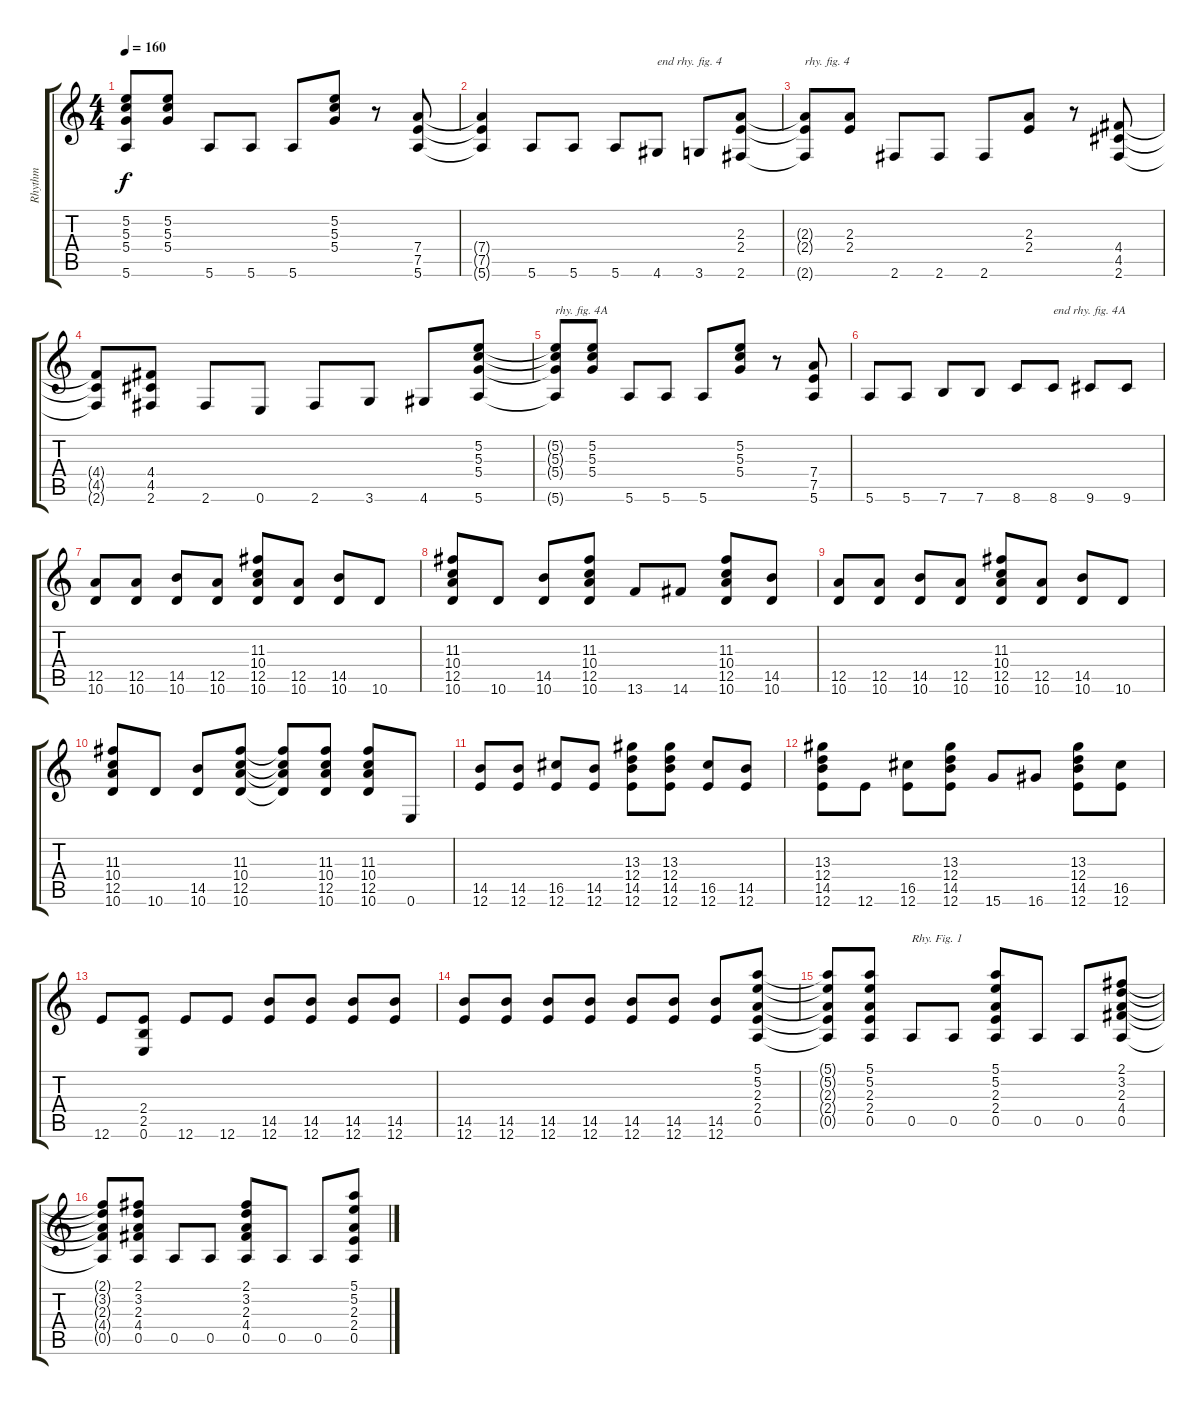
\track ("Rhythm" "Rhythm") {instrument overdrivenguitar}
\staff {score tabs}
\tuning (E4 B3 G3 D3 A2 E2) {hide}
\ts (4 4)
\tempo 160
\clef g2
\ks c
(5.2{t} 5.3{t} 5.4{t} 5.6{t}).8{dy f} (5.2 5.3 5.4).8 5.6.8 5.6.8 5.6.8 (5.2 5.3 5.4).8 r.8 (7.4 7.5 5.6).8 |
(7.4{t} 7.5{t} 5.6{t}).4 5.6.8 5.6.8 5.6.8 4.6.8{txt "end rhy. fig. 4"} 3.6.8 (2.3 2.4 2.6).8 |
(2.3{t} 2.4{t} 2.6{t}).8{txt "rhy. fig. 4"} (2.3 2.4).8 2.6.8 2.6.8 2.6.8 (2.3 2.4).8 r.8 (4.4 4.5 2.6).8 |
(4.4{t} 4.5{t} 2.6{t}).8 (4.4 4.5 2.6).8 2.6.8 0.6.8 2.6.8 3.6.8 4.6.8 (5.2 5.3 5.4 5.6).8 |
(5.2{t} 5.3{t} 5.4{t} 5.6{t}).8{txt "rhy. fig. 4A"} (5.2 5.3 5.4).8 5.6.8 5.6.8 5.6.8 (5.2 5.3 5.4).8 r.8 (7.4 7.5 5.6).8 |
5.6.8 5.6.8 7.6.8 7.6.8 8.6.8 8.6.8{txt "end rhy. fig. 4A"} 9.6.8 9.6.8 |
(12.5 10.6).8 (12.5 10.6).8 (14.5 10.6).8 (12.5 10.6).8 (11.3 10.4 12.5 10.6).8 (12.5 10.6).8 (14.5 10.6).8 10.6.8 |
(11.3 10.4 12.5 10.6).8 10.6.8 (14.5 10.6).8 (11.3 10.4 12.5 10.6).8 13.6.8 14.6.8 (11.3 10.4 12.5 10.6).8 (14.5 10.6).8 |
(12.5 10.6).8 (12.5 10.6).8 (14.5 10.6).8 (12.5 10.6).8 (11.3 10.4 12.5 10.6).8 (12.5 10.6).8 (14.5 10.6).8 10.6.8 |
(11.3 10.4 12.5 10.6).8 10.6.8 (14.5 10.6).8 (11.3 10.4 12.5 10.6).8 (11.3{t} 10.4{t} 12.5{t} 10.6{t}).8 (11.3 10.4 12.5 10.6).8 (11.3 10.4 12.5 10.6).8 0.6.8 |
(14.5 12.6).8 (14.5 12.6).8 (16.5 12.6).8 (14.5 12.6).8 (13.3 12.4 14.5 12.6).8 (13.3 12.4 14.5 12.6).8 (16.5 12.6).8 (14.5 12.6).8 |
(13.3 12.4 14.5 12.6).8 12.6.8 (16.5 12.6).8 (13.3 12.4 14.5 12.6).8 15.6.8 16.6.8 (13.3 12.4 14.5 12.6).8 (16.5 12.6).8 |
12.6.8 (2.4 2.5 0.6).8 12.6.8 12.6.8 (14.5 12.6).8 (14.5 12.6).8 (14.5 12.6).8 (14.5 12.6).8 |
(14.5 12.6).8 (14.5 12.6).8 (14.5 12.6).8 (14.5 12.6).8 (14.5 12.6).8 (14.5 12.6).8 (14.5 12.6).8 (5.1 5.2 2.3 2.4 0.5).8 |
(5.1{t} 5.2{t} 2.3{t} 2.4{t} 0.5{t}).8 (5.1 5.2 2.3 2.4 0.5).8 0.5.8{txt "Rhy. Fig. 1"} 0.5.8 (5.1 5.2 2.3 2.4 0.5).8 0.5.8 0.5.8 (2.1 3.2 2.3 4.4 0.5).8 |
(2.1{t} 3.2{t} 2.3{t} 4.4{t} 0.5{t}).8 (2.1 3.2 2.3 4.4 0.5).8 0.5.8 0.5.8 (2.1 3.2 2.3 4.4 0.5).8 0.5.8 0.5.8 (5.1 5.2 2.3 2.4 0.5).8
